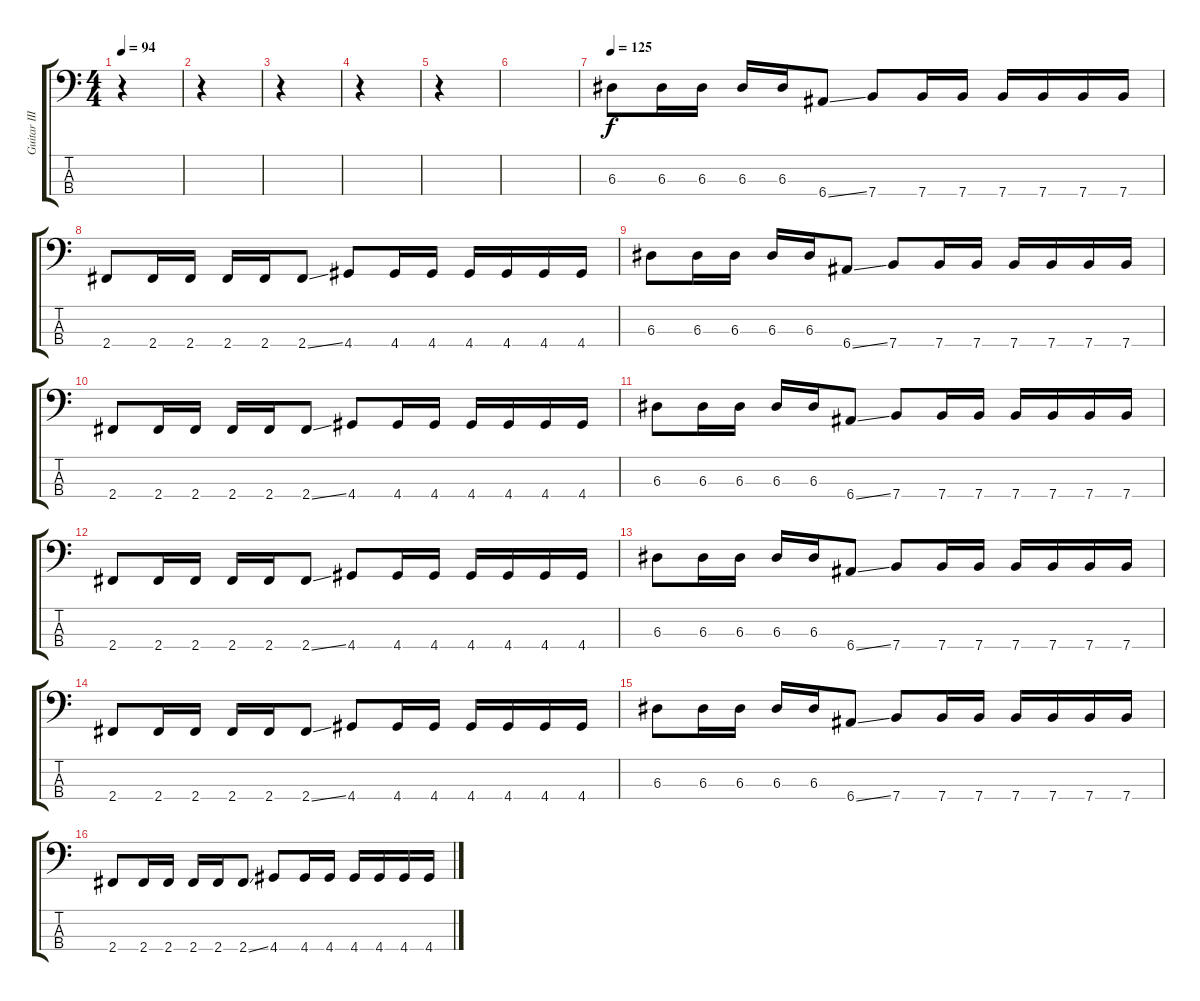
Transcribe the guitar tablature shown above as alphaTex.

\track ("Guitar III - [Bass]" "Guitar III") {instrument electricbassfinger}
\staff {score tabs}
\tuning (G2 D2 A1 E1) {hide}
\ts (4 4)
\tempo 94
\clef f4
\ks c
r.4{dy f} |
r.4 |
r.4 |
r.4 |
r.4 |
|
\tempo 125
6.3.8 6.3.16 6.3.16 6.3.16 6.3.16 6.4{ss}.8 7.4.8 7.4.16 7.4.16 7.4.16 7.4.16 7.4.16 7.4.16 |
2.4.8 2.4.16 2.4.16 2.4.16 2.4.16 2.4{ss}.8 4.4.8 4.4.16 4.4.16 4.4.16 4.4.16 4.4.16 4.4.16 |
6.3.8 6.3.16 6.3.16 6.3.16 6.3.16 6.4{ss}.8 7.4.8 7.4.16 7.4.16 7.4.16 7.4.16 7.4.16 7.4.16 |
2.4.8 2.4.16 2.4.16 2.4.16 2.4.16 2.4{ss}.8 4.4.8 4.4.16 4.4.16 4.4.16 4.4.16 4.4.16 4.4.16 |
6.3.8 6.3.16 6.3.16 6.3.16 6.3.16 6.4{ss}.8 7.4.8 7.4.16 7.4.16 7.4.16 7.4.16 7.4.16 7.4.16 |
2.4.8 2.4.16 2.4.16 2.4.16 2.4.16 2.4{ss}.8 4.4.8 4.4.16 4.4.16 4.4.16 4.4.16 4.4.16 4.4.16 |
6.3.8 6.3.16 6.3.16 6.3.16 6.3.16 6.4{ss}.8 7.4.8 7.4.16 7.4.16 7.4.16 7.4.16 7.4.16 7.4.16 |
2.4.8 2.4.16 2.4.16 2.4.16 2.4.16 2.4{ss}.8 4.4.8 4.4.16 4.4.16 4.4.16 4.4.16 4.4.16 4.4.16 |
6.3.8 6.3.16 6.3.16 6.3.16 6.3.16 6.4{ss}.8 7.4.8 7.4.16 7.4.16 7.4.16 7.4.16 7.4.16 7.4.16 |
2.4.8 2.4.16 2.4.16 2.4.16 2.4.16 2.4{ss}.8 4.4.8 4.4.16 4.4.16 4.4.16 4.4.16 4.4.16 4.4.16
